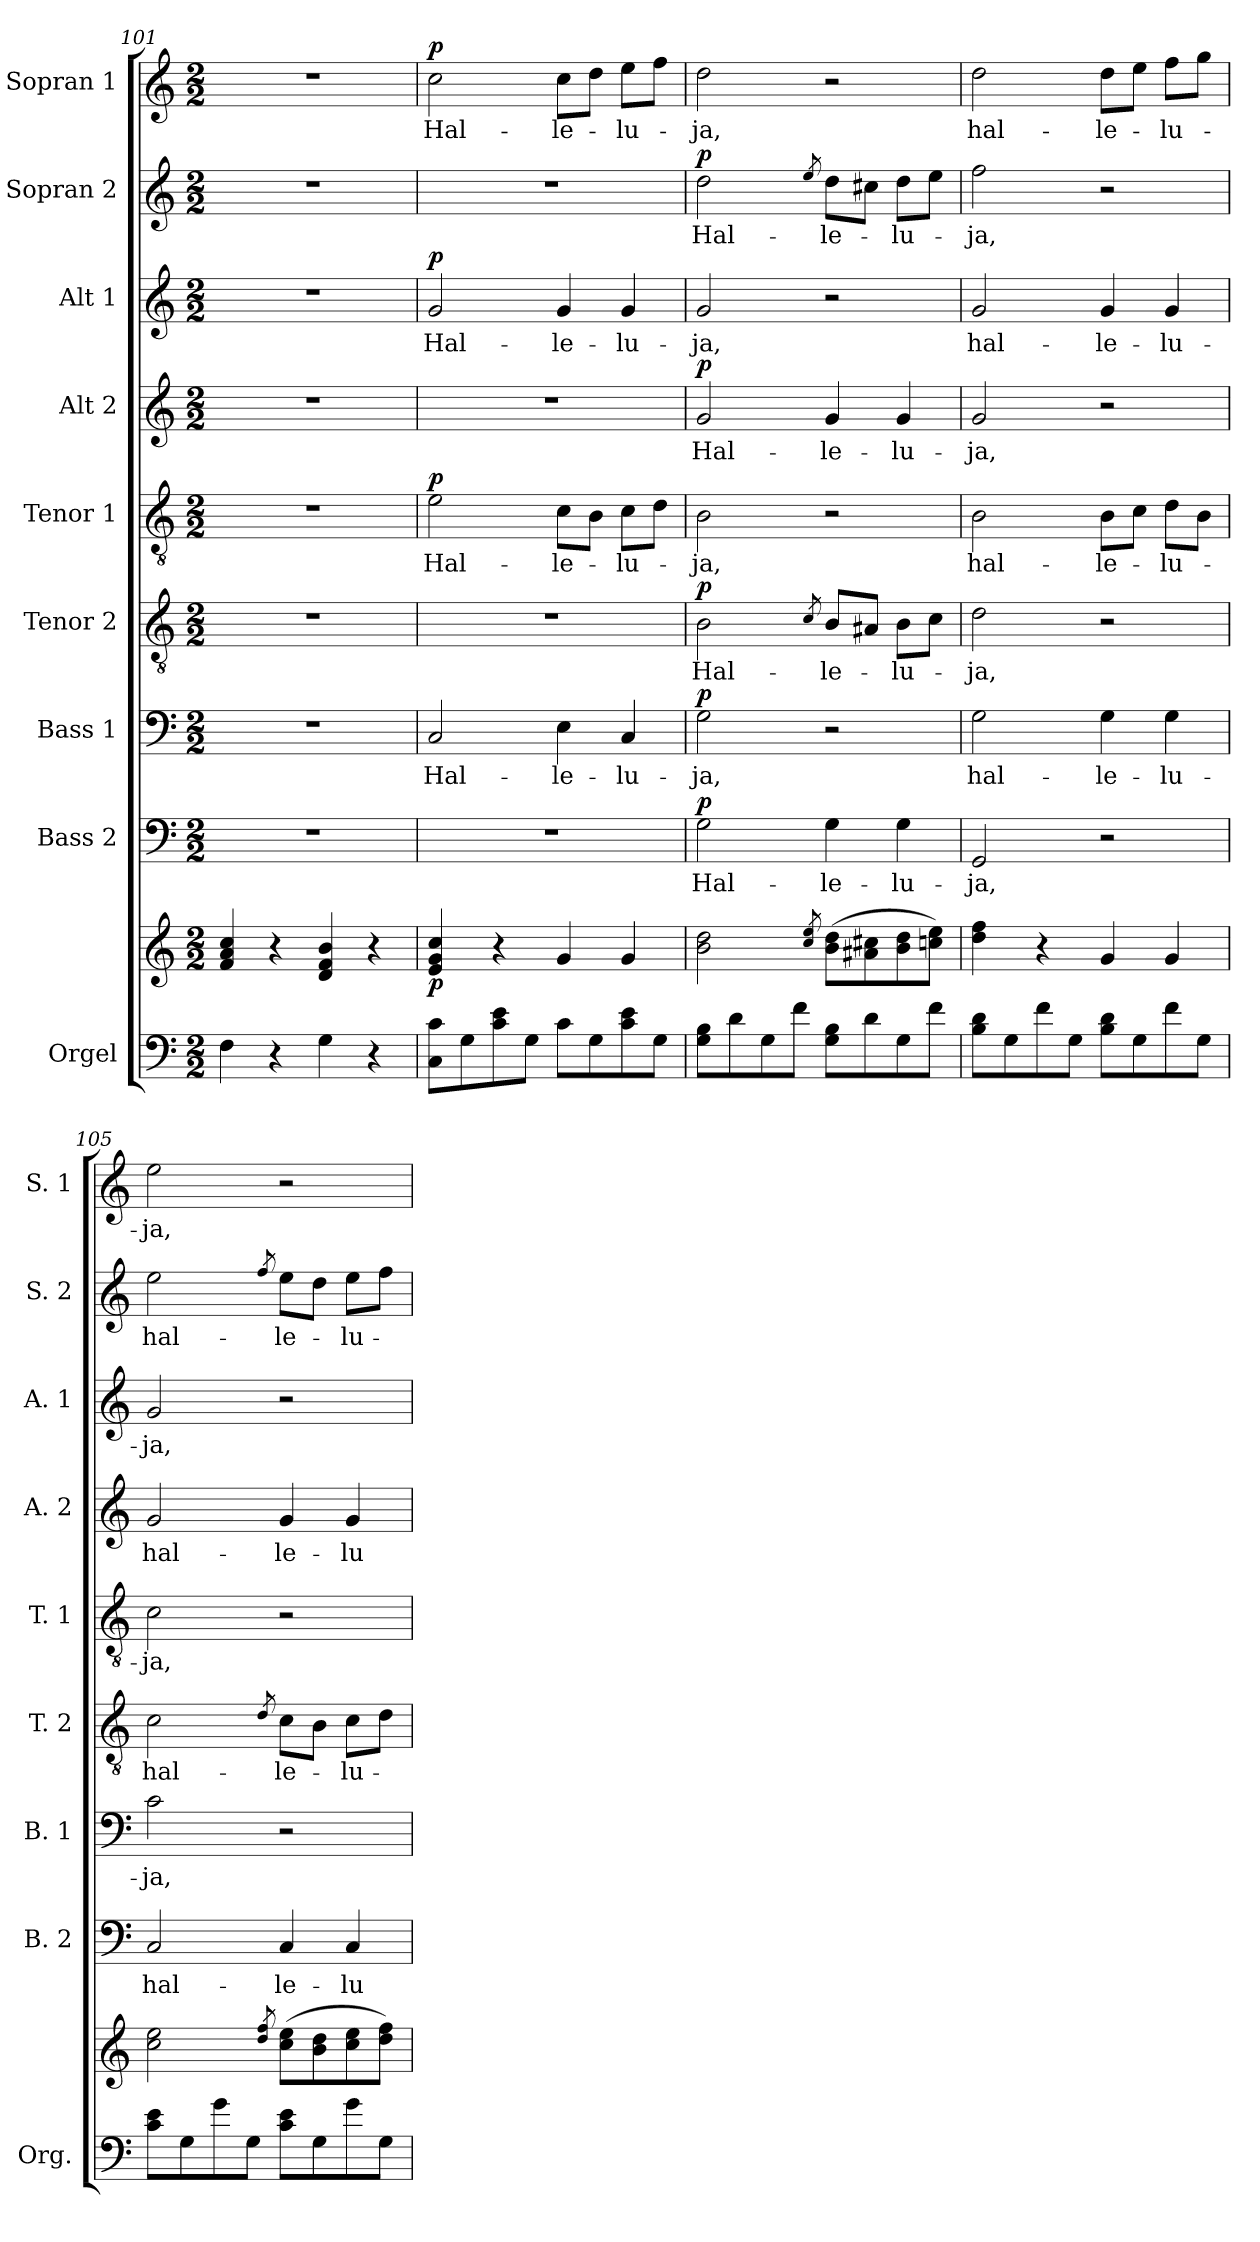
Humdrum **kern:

**kern	**kern	**dynam	**kern	**text	**dynam	**kern	**text	**dynam	**kern	**text	**dynam	**kern	**text	**dynam	**kern	**text	**dynam	**kern	**text	**dynam	**kern	**text	**dynam	**kern	**text	**dynam
*part9	*part9	*part9	*part8	*part8	*part8	*part7	*part7	*part7	*part6	*part6	*part6	*part5	*part5	*part5	*part4	*part4	*part4	*part3	*part3	*part3	*part2	*part2	*part2	*part1	*part1	*part1
*staff10	*staff9	*staff9/10	*staff8	*staff8	*staff8	*staff7	*staff7	*staff7	*staff6	*staff6	*staff6	*staff5	*staff5	*staff5	*staff4	*staff4	*staff4	*staff3	*staff3	*staff3	*staff2	*staff2	*staff2	*staff1	*staff1	*staff1
*I"Orgel	*	*	*I"Bass 2	*	*	*I"Bass 1	*	*	*I"Tenor 2	*	*	*I"Tenor 1	*	*	*I"Alt 2	*	*	*I"Alt 1	*	*	*I"Sopran 2	*	*	*I"Sopran 1	*	*
*I'Org.	*	*	*I'B. 2	*	*	*I'B. 1	*	*	*I'T. 2	*	*	*I'T. 1	*	*	*I'A. 2	*	*	*I'A. 1	*	*	*I'S. 2	*	*	*I'S. 1	*	*
*clefF4	*clefG2	*	*clefF4	*	*	*clefF4	*	*	*clefGv2	*	*	*clefGv2	*	*	*clefG2	*	*	*clefG2	*	*	*clefG2	*	*	*clefG2	*	*
*k[]	*k[]	*	*k[]	*	*	*k[]	*	*	*k[]	*	*	*k[]	*	*	*k[]	*	*	*k[]	*	*	*k[]	*	*	*k[]	*	*
*C:	*C:	*	*C:	*	*	*C:	*	*	*C:	*	*	*C:	*	*	*C:	*	*	*C:	*	*	*C:	*	*	*C:	*	*
*M2/2	*M2/2	*	*M2/2	*	*	*M2/2	*	*	*M2/2	*	*	*M2/2	*	*	*M2/2	*	*	*M2/2	*	*	*M2/2	*	*	*M2/2	*	*
=101	=101	=101	=101	=101	=101	=101	=101	=101	=101	=101	=101	=101	=101	=101	=101	=101	=101	=101	=101	=101	=101	=101	=101	=101	=101	=101
4F\	4f/ 4a/ 4cc/	.	1r	.	.	1r	.	.	1r	.	.	1r	.	.	1r	.	.	1r	.	.	1r	.	.	1r	.	.
4r	4r	.	.	.	.	.	.	.	.	.	.	.	.	.	.	.	.	.	.	.	.	.	.	.	.	.
4G\	4d/ 4f/ 4b/	.	.	.	.	.	.	.	.	.	.	.	.	.	.	.	.	.	.	.	.	.	.	.	.	.
4r	4r	.	.	.	.	.	.	.	.	.	.	.	.	.	.	.	.	.	.	.	.	.	.	.	.	.
=102	=102	=102	=102	=102	=102	=102	=102	=102	=102	=102	=102	=102	=102	=102	=102	=102	=102	=102	=102	=102	=102	=102	=102	=102	=102	=102
!	!	!LO:DY:b	!	!	!	!	!LO:LY:b	!	!	!	!	!	!LO:LY:b	!LO:DY:a	!	!	!	!	!LO:LY:b	!LO:DY:a	!	!	!	!	!LO:LY:b	!LO:DY:a
8C\ 8c\L	4e/ 4g/ 4cc/	p	1r	.	.	2C/	Hal-	.	1r	.	.	2e\	Hal-	p	1r	.	.	2g/	Hal-	p	1r	.	.	2cc\	Hal-	p
8G\	.	.	.	.	.	.	.	.	.	.	.	.	.	.	.	.	.	.	.	.	.	.	.	.	.	.
8c\ 8e\	4r	.	.	.	.	.	.	.	.	.	.	.	.	.	.	.	.	.	.	.	.	.	.	.	.	.
8G\J	.	.	.	.	.	.	.	.	.	.	.	.	.	.	.	.	.	.	.	.	.	.	.	.	.	.
!	!	!	!	!	!	!	!LO:LY:b	!	!	!	!	!	!LO:LY:b	!	!	!	!	!	!LO:LY:b	!	!	!	!	!	!LO:LY:b	!
8c\L	4g/	.	.	.	.	4E\	-le-	.	.	.	.	8c\L	-le-	.	.	.	.	4g/	-le-	.	.	.	.	8cc\L	-le-	.
8G\	.	.	.	.	.	.	.	.	.	.	.	8B\J	.	.	.	.	.	.	.	.	.	.	.	8dd\J	.	.
!	!	!	!	!	!	!	!LO:LY:b	!	!	!	!	!	!LO:LY:b	!	!	!	!	!	!LO:LY:b	!	!	!	!	!	!LO:LY:b	!
8c\ 8e\	4g/	.	.	.	.	4C/	-lu-	.	.	.	.	8c\L	-lu-	.	.	.	.	4g/	-lu-	.	.	.	.	8ee\L	-lu-	.
8G\J	.	.	.	.	.	.	.	.	.	.	.	8d\J	.	.	.	.	.	.	.	.	.	.	.	8ff\J	.	.
=103	=103	=103	=103	=103	=103	=103	=103	=103	=103	=103	=103	=103	=103	=103	=103	=103	=103	=103	=103	=103	=103	=103	=103	=103	=103	=103
!	!	!	!	!LO:LY:b	!LO:DY:a	!	!LO:LY:b	!LO:DY:a	!	!LO:LY:b	!LO:DY:a	!	!LO:LY:b	!	!	!LO:LY:b	!LO:DY:a	!	!LO:LY:b	!	!	!LO:LY:b	!LO:DY:a	!	!LO:LY:b	!
8G\ 8B\L	2b\ 2dd\	.	2G\	Hal-	p	2G\	-ja,	p	2B\	Hal-	p	2B\	-ja,	.	2g/	Hal-	p	2g/	-ja,	.	2dd\	Hal-	p	2dd\	-ja,	.
8d\	.	.	.	.	.	.	.	.	.	.	.	.	.	.	.	.	.	.	.	.	.	.	.	.	.	.
8G\	.	.	.	.	.	.	.	.	.	.	.	.	.	.	.	.	.	.	.	.	.	.	.	.	.	.
8f\J	.	.	.	.	.	.	.	.	.	.	.	.	.	.	.	.	.	.	.	.	.	.	.	.	.	.
.	8qcc/ 8qee/	.	.	.	.	.	.	.	8qc/	.	.	.	.	.	.	.	.	.	.	.	8qee/	.	.	.	.	.
!	!	!	!	!LO:LY:b	!	!	!	!	!	!LO:LY:b	!	!	!	!	!	!LO:LY:b	!	!	!	!	!	!LO:LY:b	!	!	!	!
8G\ 8B\L	(>8b\ 8dd\L	.	4G\	-le-	.	2r	.	.	8B/L	-le-	.	2r	.	.	4g/	-le-	.	2r	.	.	8dd\L	-le-	.	2r	.	.
8d\	8a#X\ 8cc#X\	.	.	.	.	.	.	.	8A#X/J	.	.	.	.	.	.	.	.	.	.	.	8cc#X\J	.	.	.	.	.
!	!	!	!	!LO:LY:b	!	!	!	!	!	!LO:LY:b	!	!	!	!	!	!LO:LY:b	!	!	!	!	!	!LO:LY:b	!	!	!	!
8G\	8b\ 8dd\	.	4G\	-lu-	.	.	.	.	8B\L	-lu-	.	.	.	.	4g/	-lu-	.	.	.	.	8dd\L	-lu-	.	.	.	.
8f\J	8cc\ 8ee\J)	.	.	.	.	.	.	.	8c\J	.	.	.	.	.	.	.	.	.	.	.	8ee\J	.	.	.	.	.
!!LO:PB:g=z
=104	=104	=104	=104	=104	=104	=104	=104	=104	=104	=104	=104	=104	=104	=104	=104	=104	=104	=104	=104	=104	=104	=104	=104	=104	=104	=104
!	!	!	!	!LO:LY:b	!	!	!LO:LY:b	!	!	!LO:LY:b	!	!	!LO:LY:b	!	!	!LO:LY:b	!	!	!LO:LY:b	!	!	!LO:LY:b	!	!	!LO:LY:b	!
8B\ 8d\L	4dd\ 4ff\	.	2GG/	-ja,	.	2G\	hal-	.	2d\	-ja,	.	2B\	hal-	.	2g/	-ja,	.	2g/	hal-	.	2ff\	-ja,	.	2dd\	hal-	.
8G\	.	.	.	.	.	.	.	.	.	.	.	.	.	.	.	.	.	.	.	.	.	.	.	.	.	.
8f\	4r	.	.	.	.	.	.	.	.	.	.	.	.	.	.	.	.	.	.	.	.	.	.	.	.	.
8G\J	.	.	.	.	.	.	.	.	.	.	.	.	.	.	.	.	.	.	.	.	.	.	.	.	.	.
!	!	!	!	!	!	!	!LO:LY:b	!	!	!	!	!	!LO:LY:b	!	!	!	!	!	!LO:LY:b	!	!	!	!	!	!LO:LY:b	!
8B\ 8d\L	4g/	.	2r	.	.	4G\	-le-	.	2r	.	.	8B\L	-le-	.	2r	.	.	4g/	-le-	.	2r	.	.	8dd\L	-le-	.
8G\	.	.	.	.	.	.	.	.	.	.	.	8c\J	.	.	.	.	.	.	.	.	.	.	.	8ee\J	.	.
!	!	!	!	!	!	!	!LO:LY:b	!	!	!	!	!	!LO:LY:b	!	!	!	!	!	!LO:LY:b	!	!	!	!	!	!LO:LY:b	!
8f\	4g/	.	.	.	.	4G\	-lu-	.	.	.	.	8d\L	-lu-	.	.	.	.	4g/	-lu-	.	.	.	.	8ff\L	-lu-	.
8G\J	.	.	.	.	.	.	.	.	.	.	.	8B\J	.	.	.	.	.	.	.	.	.	.	.	8gg\J	.	.
=105	=105	=105	=105	=105	=105	=105	=105	=105	=105	=105	=105	=105	=105	=105	=105	=105	=105	=105	=105	=105	=105	=105	=105	=105	=105	=105
!	!	!	!	!LO:LY:b	!	!	!LO:LY:b	!	!	!LO:LY:b	!	!	!LO:LY:b	!	!	!LO:LY:b	!	!	!LO:LY:b	!	!	!LO:LY:b	!	!	!LO:LY:b	!
8c\ 8e\L	2cc\ 2ee\	.	2C/	hal-	.	2c\	-ja,	.	2c\	hal-	.	2c\	-ja,	.	2g/	hal-	.	2g/	-ja,	.	2ee\	hal-	.	2ee\	-ja,	.
8G\	.	.	.	.	.	.	.	.	.	.	.	.	.	.	.	.	.	.	.	.	.	.	.	.	.	.
8g\	.	.	.	.	.	.	.	.	.	.	.	.	.	.	.	.	.	.	.	.	.	.	.	.	.	.
8G\J	.	.	.	.	.	.	.	.	.	.	.	.	.	.	.	.	.	.	.	.	.	.	.	.	.	.
.	8qdd/ 8qff/	.	.	.	.	.	.	.	8qd/	.	.	.	.	.	.	.	.	.	.	.	8qff/	.	.	.	.	.
!	!	!	!	!LO:LY:b	!	!	!	!	!	!LO:LY:b	!	!	!	!	!	!LO:LY:b	!	!	!	!	!	!LO:LY:b	!	!	!	!
8c\ 8e\L	(>8cc\ 8ee\L	.	4C/	-le-	.	2r	.	.	8c\L	-le-	.	2r	.	.	4g/	-le-	.	2r	.	.	8ee\L	-le-	.	2r	.	.
8G\	8b\ 8dd\	.	.	.	.	.	.	.	8B\J	.	.	.	.	.	.	.	.	.	.	.	8dd\J	.	.	.	.	.
!	!	!	!	!LO:LY:b	!	!	!	!	!	!LO:LY:b	!	!	!	!	!	!LO:LY:b	!	!	!	!	!	!LO:LY:b	!	!	!	!
8g\	8cc\ 8ee\	.	4C/	-lu-	.	.	.	.	8c\L	-lu-	.	.	.	.	4g/	-lu-	.	.	.	.	8ee\L	-lu-	.	.	.	.
8G\J	8dd\ 8ff\J)	.	.	.	.	.	.	.	8d\J	.	.	.	.	.	.	.	.	.	.	.	8ff\J	.	.	.	.	.
=	=	=	=	=	=	=	=	=	=	=	=	=	=	=	=	=	=	=	=	=	=	=	=	=	=	=
*-	*-	*-	*-	*-	*-	*-	*-	*-	*-	*-	*-	*-	*-	*-	*-	*-	*-	*-	*-	*-	*-	*-	*-	*-	*-	*-
